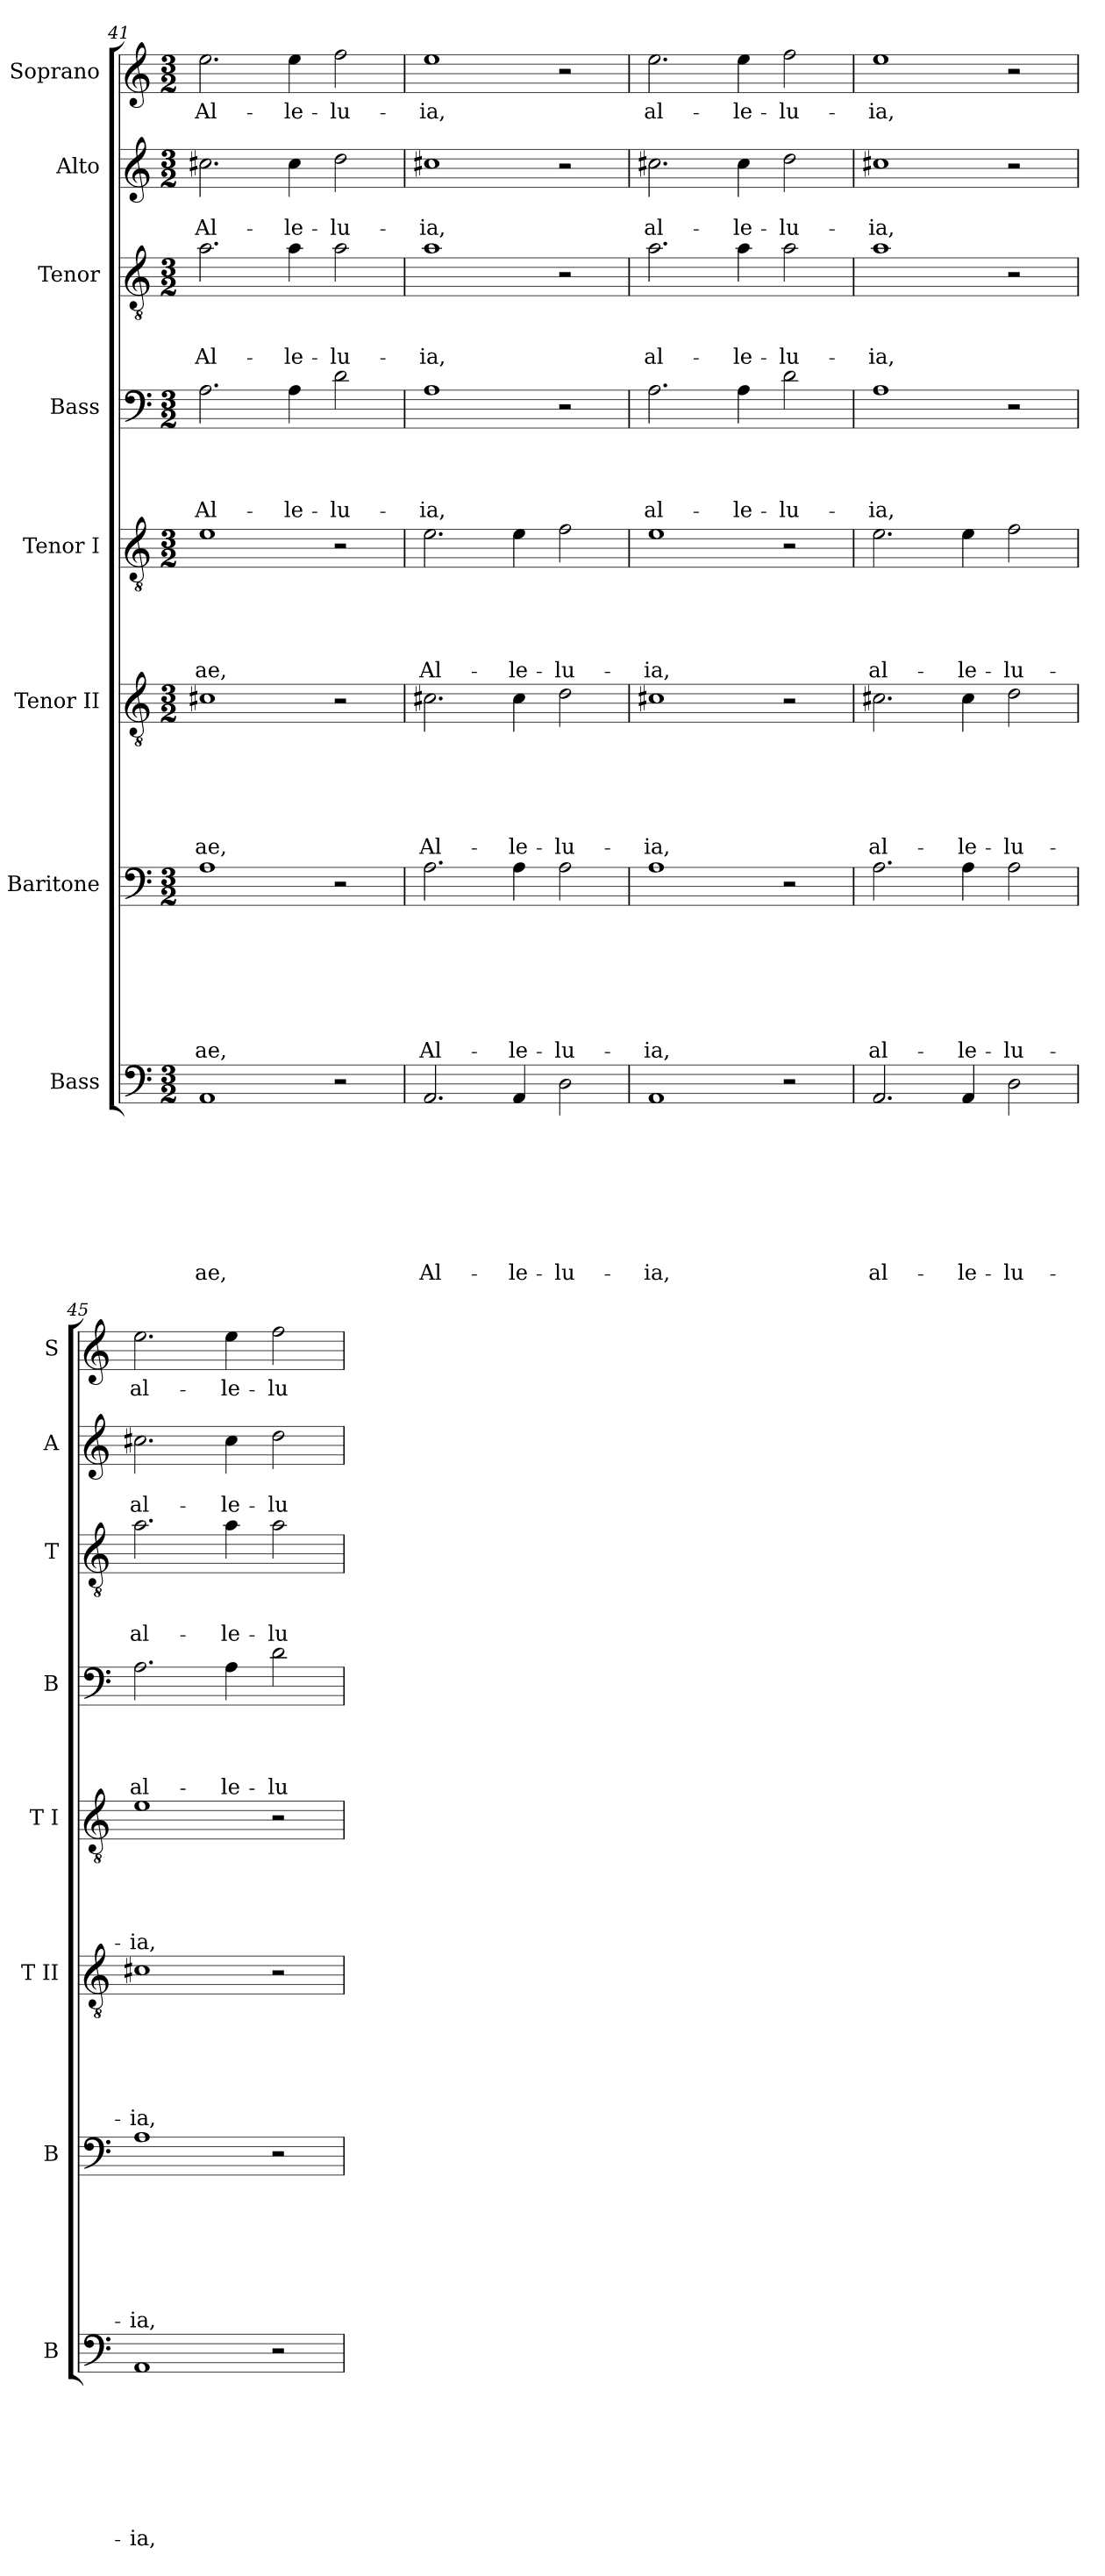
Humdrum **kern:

**kern	**text	**text	**text	**text	**text	**text	**text	**text	**kern	**text	**text	**text	**text	**text	**text	**text	**kern	**text	**text	**text	**text	**text	**text	**kern	**text	**text	**text	**text	**text	**kern	**text	**text	**text	**text	**kern	**text	**text	**text	**kern	**text	**text	**kern	**text
*part8	*part8	*part8	*part8	*part8	*part8	*part8	*part8	*part8	*part7	*part7	*part7	*part7	*part7	*part7	*part7	*part7	*part6	*part6	*part6	*part6	*part6	*part6	*part6	*part5	*part5	*part5	*part5	*part5	*part5	*part4	*part4	*part4	*part4	*part4	*part3	*part3	*part3	*part3	*part2	*part2	*part2	*part1	*part1
*staff8	*staff8	*staff8	*staff8	*staff8	*staff8	*staff8	*staff8	*staff8	*staff7	*staff7	*staff7	*staff7	*staff7	*staff7	*staff7	*staff7	*staff6	*staff6	*staff6	*staff6	*staff6	*staff6	*staff6	*staff5	*staff5	*staff5	*staff5	*staff5	*staff5	*staff4	*staff4	*staff4	*staff4	*staff4	*staff3	*staff3	*staff3	*staff3	*staff2	*staff2	*staff2	*staff1	*staff1
*I"Bass	*	*	*	*	*	*	*	*	*I"Baritone	*	*	*	*	*	*	*	*I"Tenor II	*	*	*	*	*	*	*I"Tenor I	*	*	*	*	*	*I"Bass	*	*	*	*	*I"Tenor	*	*	*	*I"Alto	*	*	*I"Soprano	*
*I'B	*	*	*	*	*	*	*	*	*I'B	*	*	*	*	*	*	*	*I'T II	*	*	*	*	*	*	*I'T I	*	*	*	*	*	*I'B	*	*	*	*	*I'T	*	*	*	*I'A	*	*	*I'S	*
*clefF4	*	*	*	*	*	*	*	*	*clefF4	*	*	*	*	*	*	*	*clefGv2	*	*	*	*	*	*	*clefGv2	*	*	*	*	*	*clefF4	*	*	*	*	*clefGv2	*	*	*	*clefG2	*	*	*clefG2	*
*k[]	*	*	*	*	*	*	*	*	*k[]	*	*	*	*	*	*	*	*k[]	*	*	*	*	*	*	*k[]	*	*	*	*	*	*k[]	*	*	*	*	*k[]	*	*	*	*k[]	*	*	*k[]	*
*C:	*	*	*	*	*	*	*	*	*C:	*	*	*	*	*	*	*	*C:	*	*	*	*	*	*	*C:	*	*	*	*	*	*C:	*	*	*	*	*C:	*	*	*	*C:	*	*	*C:	*
*M3/2	*	*	*	*	*	*	*	*	*M3/2	*	*	*	*	*	*	*	*M3/2	*	*	*	*	*	*	*M3/2	*	*	*	*	*	*M3/2	*	*	*	*	*M3/2	*	*	*	*M3/2	*	*	*M3/2	*
=41	=41	=41	=41	=41	=41	=41	=41	=41	=41	=41	=41	=41	=41	=41	=41	=41	=41	=41	=41	=41	=41	=41	=41	=41	=41	=41	=41	=41	=41	=41	=41	=41	=41	=41	=41	=41	=41	=41	=41	=41	=41	=41	=41
!	!	!	!	!	!	!	!	!LO:LY:b	!	!	!	!	!	!	!	!LO:LY:b	!	!	!	!	!	!	!LO:LY:b	!	!	!	!	!	!LO:LY:b	!	!	!	!	!LO:LY:b	!	!	!	!LO:LY:b	!	!	!LO:LY:b	!	!LO:LY:b
1AA	.	.	.	.	.	.	.	-ae,	1A	.	.	.	.	.	.	-ae,	1c#X	.	.	.	.	.	-ae,	1e	.	.	.	.	-ae,	2.A\	.	.	.	Al-	2.a\	.	.	Al-	2.cc#X\	.	Al-	2.ee\	Al-
!	!	!	!	!	!	!	!	!	!	!	!	!	!	!	!	!	!	!	!	!	!	!	!	!	!	!	!	!	!	!	!	!	!	!LO:LY:b	!	!	!	!LO:LY:b	!	!	!LO:LY:b	!	!LO:LY:b
.	.	.	.	.	.	.	.	.	.	.	.	.	.	.	.	.	.	.	.	.	.	.	.	.	.	.	.	.	.	4A\	.	.	.	-le-	4a\	.	.	-le-	4cc#\	.	-le-	4ee\	-le-
!	!	!	!	!	!	!	!	!	!	!	!	!	!	!	!	!	!	!	!	!	!	!	!	!	!	!	!	!	!	!	!	!	!	!LO:LY:b	!	!	!	!LO:LY:b	!	!	!LO:LY:b	!	!LO:LY:b
2r	.	.	.	.	.	.	.	.	2r	.	.	.	.	.	.	.	2r	.	.	.	.	.	.	2r	.	.	.	.	.	2d\	.	.	.	-lu-	2a\	.	.	-lu-	2dd\	.	-lu-	2ff\	-lu-
=42	=42	=42	=42	=42	=42	=42	=42	=42	=42	=42	=42	=42	=42	=42	=42	=42	=42	=42	=42	=42	=42	=42	=42	=42	=42	=42	=42	=42	=42	=42	=42	=42	=42	=42	=42	=42	=42	=42	=42	=42	=42	=42	=42
!	!	!	!	!	!	!	!	!LO:LY:b	!	!	!	!	!	!	!	!LO:LY:b	!	!	!	!	!	!	!LO:LY:b	!	!	!	!	!	!LO:LY:b	!	!	!	!	!LO:LY:b	!	!	!	!LO:LY:b	!	!	!LO:LY:b	!	!LO:LY:b
2.AA/	.	.	.	.	.	.	.	Al-	2.A\	.	.	.	.	.	.	Al-	2.c#X\	.	.	.	.	.	Al-	2.e\	.	.	.	.	Al-	1A	.	.	.	-ia,	1a	.	.	-ia,	1cc#X	.	-ia,	1ee	-ia,
!	!	!	!	!	!	!	!	!LO:LY:b	!	!	!	!	!	!	!	!LO:LY:b	!	!	!	!	!	!	!LO:LY:b	!	!	!	!	!	!LO:LY:b	!	!	!	!	!	!	!	!	!	!	!	!	!	!
4AA/	.	.	.	.	.	.	.	-le-	4A\	.	.	.	.	.	.	-le-	4c#\	.	.	.	.	.	-le-	4e\	.	.	.	.	-le-	.	.	.	.	.	.	.	.	.	.	.	.	.	.
!	!	!	!	!	!	!	!	!LO:LY:b	!	!	!	!	!	!	!	!LO:LY:b	!	!	!	!	!	!	!LO:LY:b	!	!	!	!	!	!LO:LY:b	!	!	!	!	!	!	!	!	!	!	!	!	!	!
2D\	.	.	.	.	.	.	.	-lu-	2A\	.	.	.	.	.	.	-lu-	2d\	.	.	.	.	.	-lu-	2f\	.	.	.	.	-lu-	2r	.	.	.	.	2r	.	.	.	2r	.	.	2r	.
!!LO:PB:g=z
=43	=43	=43	=43	=43	=43	=43	=43	=43	=43	=43	=43	=43	=43	=43	=43	=43	=43	=43	=43	=43	=43	=43	=43	=43	=43	=43	=43	=43	=43	=43	=43	=43	=43	=43	=43	=43	=43	=43	=43	=43	=43	=43	=43
!	!	!	!	!	!	!	!	!LO:LY:b	!	!	!	!	!	!	!	!LO:LY:b	!	!	!	!	!	!	!LO:LY:b	!	!	!	!	!	!LO:LY:b	!	!	!	!	!LO:LY:b	!	!	!	!LO:LY:b	!	!	!LO:LY:b	!	!LO:LY:b
1AA	.	.	.	.	.	.	.	-ia,	1A	.	.	.	.	.	.	-ia,	1c#X	.	.	.	.	.	-ia,	1e	.	.	.	.	-ia,	2.A\	.	.	.	al-	2.a\	.	.	al-	2.cc#X\	.	al-	2.ee\	al-
!	!	!	!	!	!	!	!	!	!	!	!	!	!	!	!	!	!	!	!	!	!	!	!	!	!	!	!	!	!	!	!	!	!	!LO:LY:b	!	!	!	!LO:LY:b	!	!	!LO:LY:b	!	!LO:LY:b
.	.	.	.	.	.	.	.	.	.	.	.	.	.	.	.	.	.	.	.	.	.	.	.	.	.	.	.	.	.	4A\	.	.	.	-le-	4a\	.	.	-le-	4cc#\	.	-le-	4ee\	-le-
!	!	!	!	!	!	!	!	!	!	!	!	!	!	!	!	!	!	!	!	!	!	!	!	!	!	!	!	!	!	!	!	!	!	!LO:LY:b	!	!	!	!LO:LY:b	!	!	!LO:LY:b	!	!LO:LY:b
2r	.	.	.	.	.	.	.	.	2r	.	.	.	.	.	.	.	2r	.	.	.	.	.	.	2r	.	.	.	.	.	2d\	.	.	.	-lu-	2a\	.	.	-lu-	2dd\	.	-lu-	2ff\	-lu-
=44	=44	=44	=44	=44	=44	=44	=44	=44	=44	=44	=44	=44	=44	=44	=44	=44	=44	=44	=44	=44	=44	=44	=44	=44	=44	=44	=44	=44	=44	=44	=44	=44	=44	=44	=44	=44	=44	=44	=44	=44	=44	=44	=44
!	!	!	!	!	!	!	!	!LO:LY:b	!	!	!	!	!	!	!	!LO:LY:b	!	!	!	!	!	!	!LO:LY:b	!	!	!	!	!	!LO:LY:b	!	!	!	!	!LO:LY:b	!	!	!	!LO:LY:b	!	!	!LO:LY:b	!	!LO:LY:b
2.AA/	.	.	.	.	.	.	.	al-	2.A\	.	.	.	.	.	.	al-	2.c#X\	.	.	.	.	.	al-	2.e\	.	.	.	.	al-	1A	.	.	.	-ia,	1a	.	.	-ia,	1cc#X	.	-ia,	1ee	-ia,
!	!	!	!	!	!	!	!	!LO:LY:b	!	!	!	!	!	!	!	!LO:LY:b	!	!	!	!	!	!	!LO:LY:b	!	!	!	!	!	!LO:LY:b	!	!	!	!	!	!	!	!	!	!	!	!	!	!
4AA/	.	.	.	.	.	.	.	-le-	4A\	.	.	.	.	.	.	-le-	4c#\	.	.	.	.	.	-le-	4e\	.	.	.	.	-le-	.	.	.	.	.	.	.	.	.	.	.	.	.	.
!	!	!	!	!	!	!	!	!LO:LY:b	!	!	!	!	!	!	!	!LO:LY:b	!	!	!	!	!	!	!LO:LY:b	!	!	!	!	!	!LO:LY:b	!	!	!	!	!	!	!	!	!	!	!	!	!	!
2D\	.	.	.	.	.	.	.	-lu-	2A\	.	.	.	.	.	.	-lu-	2d\	.	.	.	.	.	-lu-	2f\	.	.	.	.	-lu-	2r	.	.	.	.	2r	.	.	.	2r	.	.	2r	.
=45	=45	=45	=45	=45	=45	=45	=45	=45	=45	=45	=45	=45	=45	=45	=45	=45	=45	=45	=45	=45	=45	=45	=45	=45	=45	=45	=45	=45	=45	=45	=45	=45	=45	=45	=45	=45	=45	=45	=45	=45	=45	=45	=45
!	!	!	!	!	!	!	!	!LO:LY:b	!	!	!	!	!	!	!	!LO:LY:b	!	!	!	!	!	!	!LO:LY:b	!	!	!	!	!	!LO:LY:b	!	!	!	!	!LO:LY:b	!	!	!	!LO:LY:b	!	!	!LO:LY:b	!	!LO:LY:b
1AA	.	.	.	.	.	.	.	-ia,	1A	.	.	.	.	.	.	-ia,	1c#X	.	.	.	.	.	-ia,	1e	.	.	.	.	-ia,	2.A\	.	.	.	al-	2.a\	.	.	al-	2.cc#X\	.	al-	2.ee\	al-
!	!	!	!	!	!	!	!	!	!	!	!	!	!	!	!	!	!	!	!	!	!	!	!	!	!	!	!	!	!	!	!	!	!	!LO:LY:b	!	!	!	!LO:LY:b	!	!	!LO:LY:b	!	!LO:LY:b
.	.	.	.	.	.	.	.	.	.	.	.	.	.	.	.	.	.	.	.	.	.	.	.	.	.	.	.	.	.	4A\	.	.	.	-le-	4a\	.	.	-le-	4cc#\	.	-le-	4ee\	-le-
!	!	!	!	!	!	!	!	!	!	!	!	!	!	!	!	!	!	!	!	!	!	!	!	!	!	!	!	!	!	!	!	!	!	!LO:LY:b	!	!	!	!LO:LY:b	!	!	!LO:LY:b	!	!LO:LY:b
2r	.	.	.	.	.	.	.	.	2r	.	.	.	.	.	.	.	2r	.	.	.	.	.	.	2r	.	.	.	.	.	2d\	.	.	.	-lu-	2a\	.	.	-lu-	2dd\	.	-lu-	2ff\	-lu-
=	=	=	=	=	=	=	=	=	=	=	=	=	=	=	=	=	=	=	=	=	=	=	=	=	=	=	=	=	=	=	=	=	=	=	=	=	=	=	=	=	=	=	=
*-	*-	*-	*-	*-	*-	*-	*-	*-	*-	*-	*-	*-	*-	*-	*-	*-	*-	*-	*-	*-	*-	*-	*-	*-	*-	*-	*-	*-	*-	*-	*-	*-	*-	*-	*-	*-	*-	*-	*-	*-	*-	*-	*-
